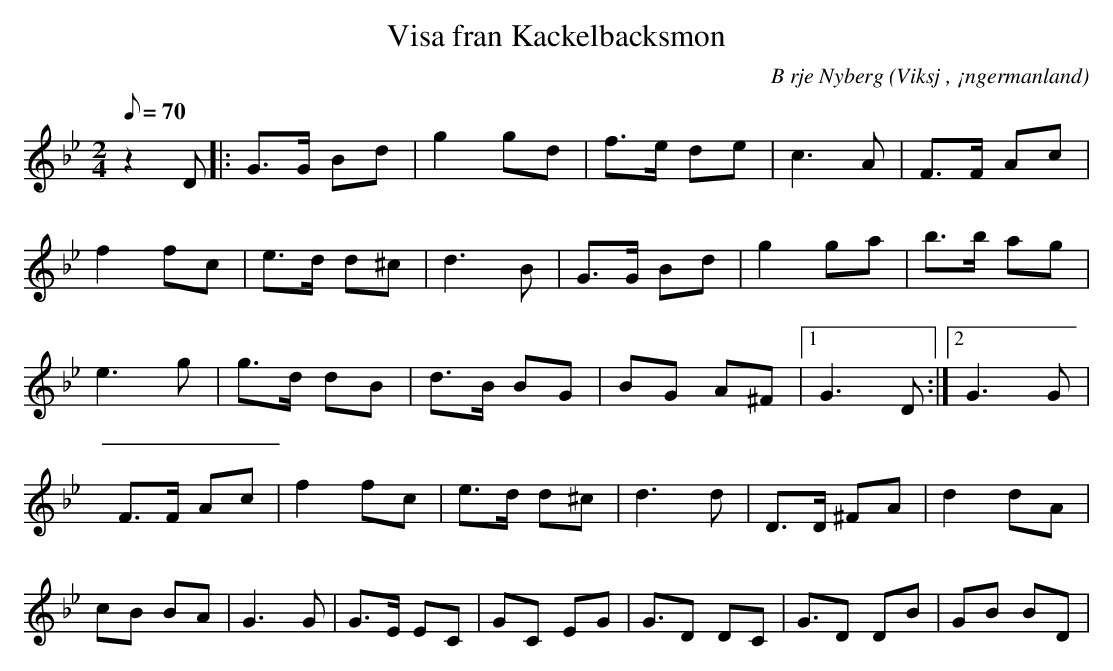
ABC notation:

X:1
T:Visa fran Kackelbacksmon
C:B rje Nyberg
O:Viksj , ¡ngermanland
M:2/4
L:1/8
Q:70
K:Gm
z2 D|: G>G Bd | g2 gd | f>e de | c2>A2 | F>F Ac |
f2 fc | e>d d^c | d2>B2 | G>G Bd |g2 ga | b>b ag |
e2> g2 | g>d dB |d>B BG |BG A^F |1 G2> D2 :|2 G2> G2 |
F>F Ac | f2 fc | e>d d^c | d2>d2 | D>D ^FA | d2 dA |
cB BA |G2> G2 | G>E EC | GC EG | G>D2 DC | G>D2 DB | GB BD |
